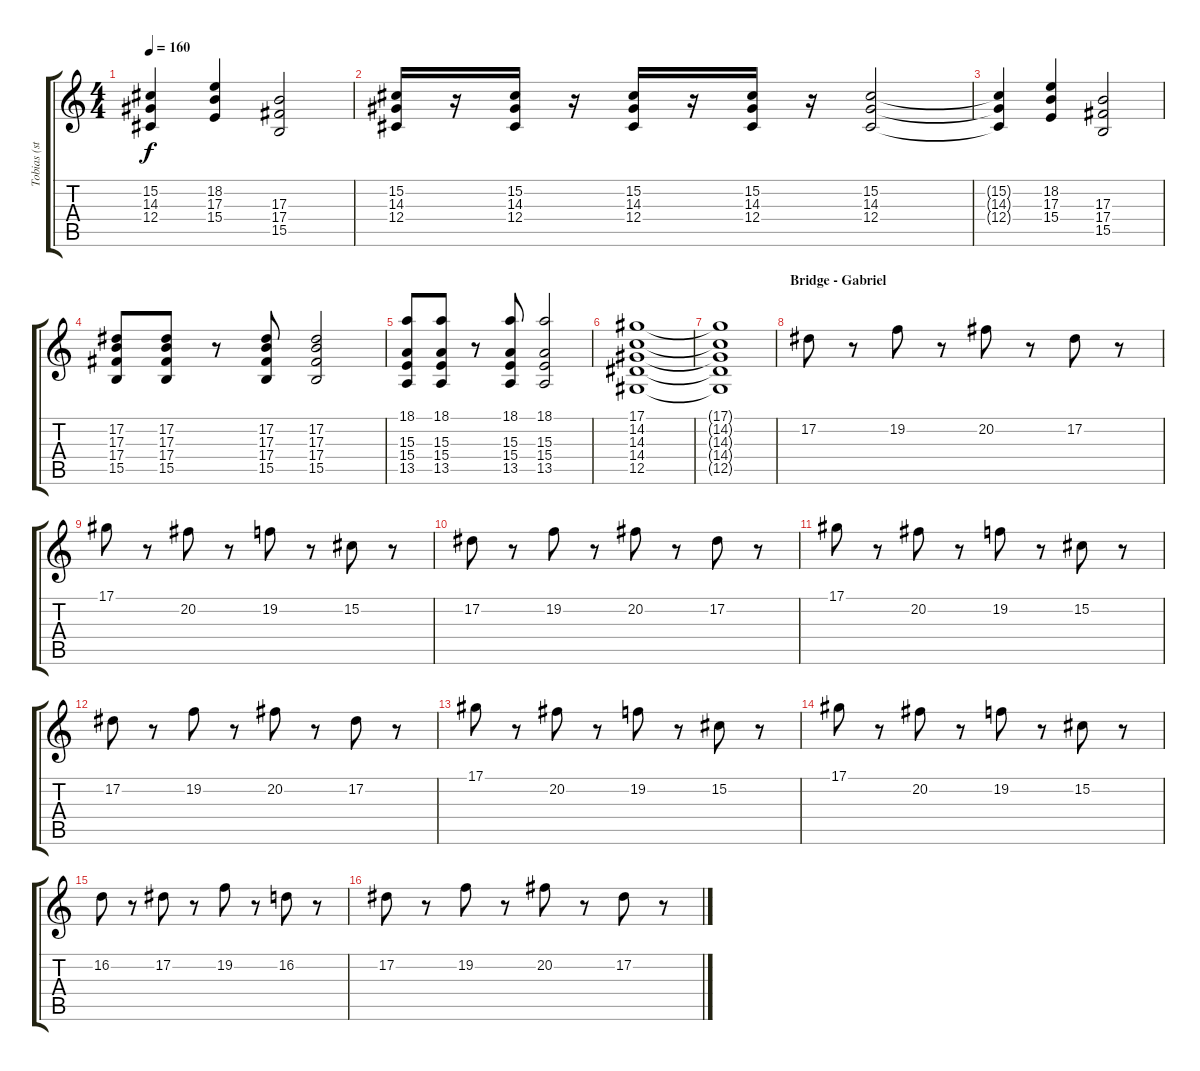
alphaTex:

\track ("Tobias (strings)" "Tobias (st") {instrument stringensemble1}
\staff {score tabs}
\tuning (Eb4 Bb3 Gb3 Db3 Ab2 Eb2) {hide}
\ts (4 4)
\tempo 160
\clef g2
\ks c
(15.2{t} 14.3{t} 12.4{t}).4{dy f} (18.2 17.3 15.4).4 (17.3 17.4 15.5).2 |
(15.2 14.3 12.4).16 r.16 (15.2 14.3 12.4).16 r.16 (15.2 14.3 12.4).16 r.16 (15.2 14.3 12.4).16 r.16 (15.2 14.3 12.4).2 |
(15.2{t} 14.3{t} 12.4{t}).4 (18.2 17.3 15.4).4 (17.3 17.4 15.5).2 |
(17.2 17.3 17.4 15.5).8 (17.2 17.3 17.4 15.5).8 r.8 (17.2 17.3 17.4 15.5).8 (17.2 17.3 17.4 15.5).2 |
(18.1 15.3 15.4 13.5).8 (18.1 15.3 15.4 13.5).8 r.8 (18.1 15.3 15.4 13.5).8 (18.1 15.3 15.4 13.5).2 |
(17.1 14.2 14.3 14.4 12.5).1 |
(17.1{t} 14.2{t} 14.3{t} 14.4{t} 12.5{t}).1 |
\section ("" "Bridge - Gabriel")
17.2.8 r.8 19.2.8 r.8 20.2.8 r.8 17.2.8 r.8 |
17.1.8 r.8 20.2.8 r.8 19.2.8 r.8 15.2.8 r.8 |
17.2.8 r.8 19.2.8 r.8 20.2.8 r.8 17.2.8 r.8 |
17.1.8 r.8 20.2.8 r.8 19.2.8 r.8 15.2.8 r.8 |
17.2.8 r.8 19.2.8 r.8 20.2.8 r.8 17.2.8 r.8 |
17.1.8 r.8 20.2.8 r.8 19.2.8 r.8 15.2.8 r.8 |
17.1.8 r.8 20.2.8 r.8 19.2.8 r.8 15.2.8 r.8 |
16.2.8 r.8 17.2.8 r.8 19.2.8 r.8 16.2.8 r.8 |
17.2.8 r.8 19.2.8 r.8 20.2.8 r.8 17.2.8 r.8
